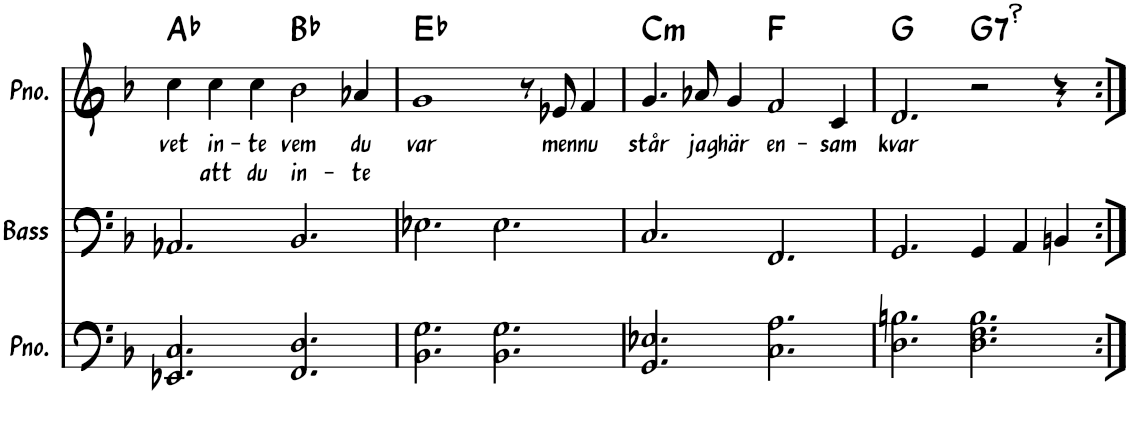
**kern	**kern	**kern	**text	**text	**harte
*part3	*part2	*part1	*part1	*part1	*part1
*staff3	*staff2	*staff1	*staff1	*staff1	*
*I"Piano	*I"Acoustic Bass	*I"Piano	*	*	*
*I'Pno.	*I'Bass	*I'Pno.	*	*	*
!!LO:PB:g=z
*clefF4	*clefF4	*clefG2	*	*	*
*	*Trd7c12	*	*	*	*
*k[b-]	*k[b-]	*k[b-]	*	*	*
*M6/4	*M6/4	*M6/4	*	*	*
=12	=12	=12	=12	=12	=12
!	!	!	!LO:LY:b	!	!
2.EE-X/ 2.C/	2.AA-X/	4cc\	vet	.	Ab:maj
!	!	!	!LO:LY:b	!LO:LY:b	!
.	.	4cc\	in-	att	.
!	!	!	!LO:LY:b	!LO:LY:b	!
.	.	4cc\	-te	du	.
!	!	!	!LO:LY:b	!LO:LY:b	!
2.FF/ 2.D/	2.BB-/	2b-\	vem	in-	Bb:maj
!	!	!	!LO:LY:b	!LO:LY:b	!
.	.	4a-X/	du	-te	.
=13	=13	=13	=13	=13	=13
!	!	!	!LO:LY:b	!	!
2.BB-\ 2.G\	2.E-X\	1g	var	.	Eb:maj
2.BB-\ 2.G\	2.E-\	.	.	.	.
.	.	8r	.	.	.
!	!	!	!LO:LY:b	!	!
.	.	8e-X/	men	.	.
!	!	!	!LO:LY:b	!	!
.	.	4f/	nu	.	.
=14	=14	=14	=14	=14	=14
!	!	!	!LO:LY:b	!	!LO:H:kt=m
2.GG/ 2.E-X/	2.C/	4.g/	står	.	C:min
!	!	!	!LO:LY:b	!	!
.	.	8a-X/	jag	.	.
!	!	!	!LO:LY:b	!	!
.	.	4g/	här	.	.
!	!	!	!LO:LY:b	!	!
2.C\ 2.A\	2.FF/	2f/	en-	.	F:maj
!	!	!	!LO:LY:b	!	!
.	.	4c/	-sam	.	.
=15	=15	=15	=15	=15	=15
!	!	!	!LO:LY:b	!	!
2.D\ 2.Bn\	2.GG/	2.d/	kvar	.	G:maj
!	!	!	!	!	!LO:H:kt=7
2.D\ 2.F\ 2.B\	4GG/	2r	.	.	G:7
.	4AA/	.	.	.	.
.	4BBn/	4r	.	.	.
=:|!	=:|!	=:|!	=:|!	=:|!	=:|!
*-	*-	*-	*-	*-	*-
